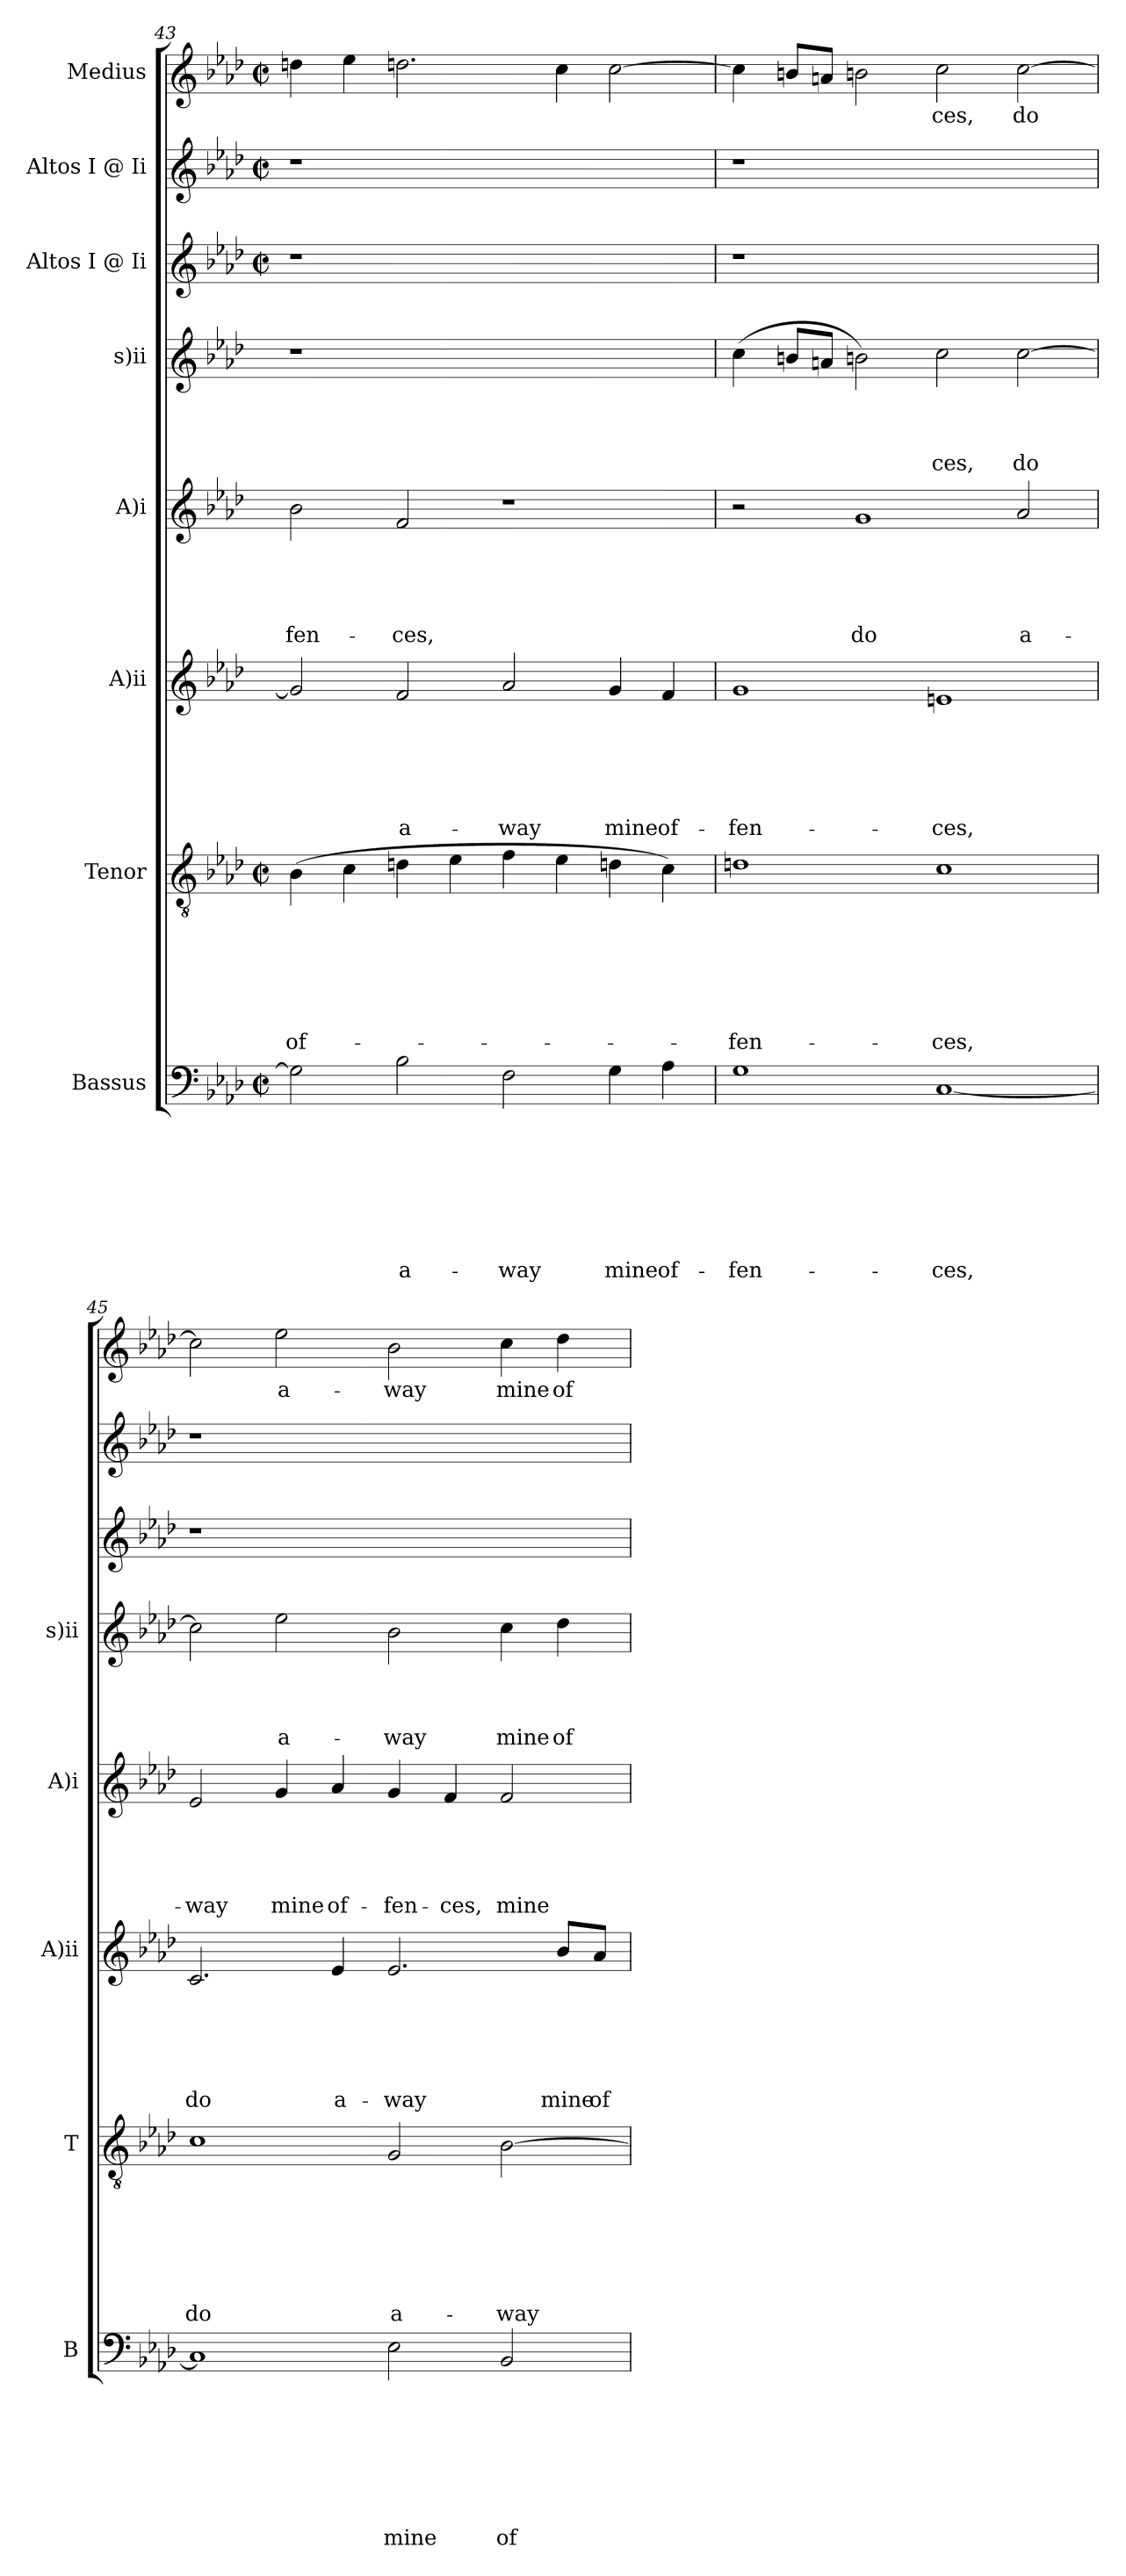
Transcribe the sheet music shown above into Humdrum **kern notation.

**kern	**text	**text	**text	**text	**text	**text	**text	**text	**kern	**text	**text	**text	**text	**text	**text	**text	**kern	**text	**text	**text	**text	**text	**text	**kern	**text	**text	**text	**text	**text	**kern	**text	**text	**text	**text	**kern	**kern	**kern	**text
*part8	*part8	*part8	*part8	*part8	*part8	*part8	*part8	*part8	*part7	*part7	*part7	*part7	*part7	*part7	*part7	*part7	*part6	*part6	*part6	*part6	*part6	*part6	*part6	*part5	*part5	*part5	*part5	*part5	*part5	*part4	*part4	*part4	*part4	*part4	*part3	*part2	*part1	*part1
*staff8	*staff8	*staff8	*staff8	*staff8	*staff8	*staff8	*staff8	*staff8	*staff7	*staff7	*staff7	*staff7	*staff7	*staff7	*staff7	*staff7	*staff6	*staff6	*staff6	*staff6	*staff6	*staff6	*staff6	*staff5	*staff5	*staff5	*staff5	*staff5	*staff5	*staff4	*staff4	*staff4	*staff4	*staff4	*staff3	*staff2	*staff1	*staff1
*I"Bassus	*	*	*	*	*	*	*	*	*I"Tenor	*	*	*	*	*	*	*	*I"A)ii	*	*	*	*	*	*	*I"A)i	*	*	*	*	*	*I"s)ii	*	*	*	*	*I"Altos I @ Ii	*I"Altos I @ Ii	*I"Medius	*
*I'B	*	*	*	*	*	*	*	*	*I'T	*	*	*	*	*	*	*	*I'A)ii	*	*	*	*	*	*	*I'A)i	*	*	*	*	*	*I's)ii	*	*	*	*	*	*	*	*
*clefF4	*	*	*	*	*	*	*	*	*clefGv2	*	*	*	*	*	*	*	*clefG2	*	*	*	*	*	*	*clefG2	*	*	*	*	*	*clefG2	*	*	*	*	*clefG2	*clefG2	*clefG2	*
*k[b-e-a-d-]	*	*	*	*	*	*	*	*	*k[b-e-a-d-]	*	*	*	*	*	*	*	*k[b-e-a-d-]	*	*	*	*	*	*	*k[b-e-a-d-]	*	*	*	*	*	*k[b-e-a-d-]	*	*	*	*	*k[b-e-a-d-]	*k[b-e-a-d-]	*k[b-e-a-d-]	*
*A-:	*	*	*	*	*	*	*	*	*A-:	*	*	*	*	*	*	*	*A-:	*	*	*	*	*	*	*A-:	*	*	*	*	*	*A-:	*	*	*	*	*A-:	*A-:	*A-:	*
*M2/2	*	*	*	*	*	*	*	*	*M2/2	*	*	*	*	*	*	*	*	*	*	*	*	*	*	*	*	*	*	*	*	*	*	*	*	*	*M2/2	*M2/2	*M2/2	*
*met(c|)	*	*	*	*	*	*	*	*	*met(c|)	*	*	*	*	*	*	*	*	*	*	*	*	*	*	*	*	*	*	*	*	*	*	*	*	*	*met(c|)	*met(c|)	*met(c|)	*
=43	=43	=43	=43	=43	=43	=43	=43	=43	=43	=43	=43	=43	=43	=43	=43	=43	=43	=43	=43	=43	=43	=43	=43	=43	=43	=43	=43	=43	=43	=43	=43	=43	=43	=43	=43	=43	=43	=43
!	!	!	!	!	!	!	!	!	!	!	!	!	!	!	!	!LO:LY:b	!	!	!	!	!	!	!	!	!	!	!	!	!LO:LY:b	!	!	!	!	!	!	!	!	!
2G\]	.	.	.	.	.	.	.	.	(>4B-\	.	.	.	.	.	.	of-	2g/]	.	.	.	.	.	.	2b-\	.	.	.	.	-fen-	1r	.	.	.	.	1r	1r	4ddn\	.
.	.	.	.	.	.	.	.	.	4c\	.	.	.	.	.	.	.	.	.	.	.	.	.	.	.	.	.	.	.	.	.	.	.	.	.	.	.	4ee-\	.
!	!	!	!	!	!	!	!	!LO:LY:b	!	!	!	!	!	!	!	!	!	!	!	!	!	!	!LO:LY:b	!	!	!	!	!	!LO:LY:b	!	!	!	!	!	!	!	!	!
2B-\	.	.	.	.	.	.	.	a-	4dn\	.	.	.	.	.	.	.	2f/	.	.	.	.	.	a-	2f/	.	.	.	.	-ces,	.	.	.	.	.	.	.	2.ddn\	.
.	.	.	.	.	.	.	.	.	4e-\	.	.	.	.	.	.	.	.	.	.	.	.	.	.	.	.	.	.	.	.	.	.	.	.	.	.	.	.	.
!	!	!	!	!	!	!	!	!LO:LY:b	!	!	!	!	!	!	!	!	!	!	!	!	!	!	!LO:LY:b	!	!	!	!	!	!	!	!	!	!	!	!	!	!	!
2F\	.	.	.	.	.	.	.	-way	4f\	.	.	.	.	.	.	.	2a-/	.	.	.	.	.	-way	1r	.	.	.	.	.	1ryy	.	.	.	.	1ryy	1ryy	.	.
.	.	.	.	.	.	.	.	.	4e-\	.	.	.	.	.	.	.	.	.	.	.	.	.	.	.	.	.	.	.	.	.	.	.	.	.	.	.	4cc\	.
!	!	!	!	!	!	!	!	!LO:LY:b	!	!	!	!	!	!	!	!	!	!	!	!	!	!	!LO:LY:b	!	!	!	!	!	!	!	!	!	!	!	!	!	!	!
4G\	.	.	.	.	.	.	.	mine	4dn\	.	.	.	.	.	.	.	4g/	.	.	.	.	.	mine	.	.	.	.	.	.	.	.	.	.	.	.	.	[<2cc\	.
!	!	!	!	!	!	!	!	!LO:LY:b	!	!	!	!	!	!	!	!	!	!	!	!	!	!	!LO:LY:b	!	!	!	!	!	!	!	!	!	!	!	!	!	!	!
4A-\	.	.	.	.	.	.	.	of-	4c\)	.	.	.	.	.	.	.	4f/	.	.	.	.	.	of-	.	.	.	.	.	.	.	.	.	.	.	.	.	.	.
!!LO:LB:g=z
=44	=44	=44	=44	=44	=44	=44	=44	=44	=44	=44	=44	=44	=44	=44	=44	=44	=44	=44	=44	=44	=44	=44	=44	=44	=44	=44	=44	=44	=44	=44	=44	=44	=44	=44	=44	=44	=44	=44
!	!	!	!	!	!	!	!	!LO:LY:b	!	!	!	!	!	!	!	!LO:LY:b	!	!	!	!	!	!	!LO:LY:b	!	!	!	!	!	!	!	!	!	!	!	!	!	!	!
1G	.	.	.	.	.	.	.	-fen-	1dn	.	.	.	.	.	.	-fen-	1g	.	.	.	.	.	-fen-	2r	.	.	.	.	.	(>4cc\	.	.	.	.	1r	1r	4cc\]	.
.	.	.	.	.	.	.	.	.	.	.	.	.	.	.	.	.	.	.	.	.	.	.	.	.	.	.	.	.	.	8bn/L	.	.	.	.	.	.	8bn/L	.
.	.	.	.	.	.	.	.	.	.	.	.	.	.	.	.	.	.	.	.	.	.	.	.	.	.	.	.	.	.	8a/J	.	.	.	.	.	.	8a/J	.
!	!	!	!	!	!	!	!	!	!	!	!	!	!	!	!	!	!	!	!	!	!	!	!	!	!	!	!	!	!LO:LY:b	!	!	!	!	!	!	!	!	!
.	.	.	.	.	.	.	.	.	.	.	.	.	.	.	.	.	.	.	.	.	.	.	.	1g	.	.	.	.	do	2bn\)	.	.	.	.	.	.	2bn\	.
!	!	!	!	!	!	!	!	!LO:LY:b	!	!	!	!	!	!	!	!LO:LY:b	!	!	!	!	!	!	!LO:LY:b	!	!	!	!	!	!	!	!	!	!	!LO:LY:b	!	!	!	!LO:LY:b
[<1C	.	.	.	.	.	.	.	-ces,	1c	.	.	.	.	.	.	-ces,	1en	.	.	.	.	.	-ces,	.	.	.	.	.	.	2cc\	.	.	.	ces,	1ryy	1ryy	2cc\	ces,
!	!	!	!	!	!	!	!	!	!	!	!	!	!	!	!	!	!	!	!	!	!	!	!	!	!	!	!	!	!LO:LY:b	!	!	!	!	!LO:LY:b	!	!	!	!LO:LY:b
.	.	.	.	.	.	.	.	.	.	.	.	.	.	.	.	.	.	.	.	.	.	.	.	2a-/	.	.	.	.	a-	[>2cc\	.	.	.	do	.	.	[>2cc\	do
=45	=45	=45	=45	=45	=45	=45	=45	=45	=45	=45	=45	=45	=45	=45	=45	=45	=45	=45	=45	=45	=45	=45	=45	=45	=45	=45	=45	=45	=45	=45	=45	=45	=45	=45	=45	=45	=45	=45
!	!	!	!	!	!	!	!	!	!	!	!	!	!	!	!	!LO:LY:b	!	!	!	!	!	!	!LO:LY:b	!	!	!	!	!	!LO:LY:b	!	!	!	!	!	!	!	!	!
1C]	.	.	.	.	.	.	.	.	1c	.	.	.	.	.	.	do	2.c/	.	.	.	.	.	do	2e-/	.	.	.	.	-way	2cc\]	.	.	.	.	1r	1r	2cc\]	.
!	!	!	!	!	!	!	!	!	!	!	!	!	!	!	!	!	!	!	!	!	!	!	!	!	!	!	!	!	!LO:LY:b	!	!	!	!	!LO:LY:b	!	!	!	!LO:LY:b
.	.	.	.	.	.	.	.	.	.	.	.	.	.	.	.	.	.	.	.	.	.	.	.	4g/	.	.	.	.	mine	2ee-\	.	.	.	a-	.	.	2ee-\	a-
!	!	!	!	!	!	!	!	!	!	!	!	!	!	!	!	!	!	!	!	!	!	!	!LO:LY:b	!	!	!	!	!	!LO:LY:b	!	!	!	!	!	!	!	!	!
.	.	.	.	.	.	.	.	.	.	.	.	.	.	.	.	.	4e-/	.	.	.	.	.	a-	4a-/	.	.	.	.	of-	.	.	.	.	.	.	.	.	.
!	!	!	!	!	!	!	!	!LO:LY:b	!	!	!	!	!	!	!	!LO:LY:b	!	!	!	!	!	!	!LO:LY:b	!	!	!	!	!	!LO:LY:b	!	!	!	!	!LO:LY:b	!	!	!	!LO:LY:b
2E-\	.	.	.	.	.	.	.	mine	2G/	.	.	.	.	.	.	a-	2.e-/	.	.	.	.	.	-way	4g/	.	.	.	.	-fen-	2b-\	.	.	.	-way	1ryy	1ryy	2b-\	-way
!	!	!	!	!	!	!	!	!	!	!	!	!	!	!	!	!	!	!	!	!	!	!	!	!	!	!	!	!	!LO:LY:b:rj	!	!	!	!	!	!	!	!	!
.	.	.	.	.	.	.	.	.	.	.	.	.	.	.	.	.	.	.	.	.	.	.	.	4f/	.	.	.	.	-ces,	.	.	.	.	.	.	.	.	.
!	!	!	!	!	!	!	!	!LO:LY:b	!	!	!	!	!	!	!	!LO:LY:b	!	!	!	!	!	!	!	!	!	!	!	!	!LO:LY:b	!	!	!	!	!LO:LY:b	!	!	!	!LO:LY:b
2BB-/	.	.	.	.	.	.	.	of-	[>2B-\	.	.	.	.	.	.	-way	.	.	.	.	.	.	.	2f/	.	.	.	.	mine	4cc\	.	.	.	mine	.	.	4cc\	mine
!	!	!	!	!	!	!	!	!	!	!	!	!	!	!	!	!	!	!	!	!	!	!	!LO:LY:b	!	!	!	!	!	!	!	!	!	!	!LO:LY:b	!	!	!	!LO:LY:b
.	.	.	.	.	.	.	.	.	.	.	.	.	.	.	.	.	8b-/L	.	.	.	.	.	mine	.	.	.	.	.	.	4dd-\	.	.	.	of-	.	.	4dd-\	of-
!	!	!	!	!	!	!	!	!	!	!	!	!	!	!	!	!	!	!	!	!	!	!	!LO:LY:b	!	!	!	!	!	!	!	!	!	!	!	!	!	!	!
.	.	.	.	.	.	.	.	.	.	.	.	.	.	.	.	.	8a-/J	.	.	.	.	.	of-	.	.	.	.	.	.	.	.	.	.	.	.	.	.	.
=	=	=	=	=	=	=	=	=	=	=	=	=	=	=	=	=	=	=	=	=	=	=	=	=	=	=	=	=	=	=	=	=	=	=	=	=	=	=
*-	*-	*-	*-	*-	*-	*-	*-	*-	*-	*-	*-	*-	*-	*-	*-	*-	*-	*-	*-	*-	*-	*-	*-	*-	*-	*-	*-	*-	*-	*-	*-	*-	*-	*-	*-	*-	*-	*-
